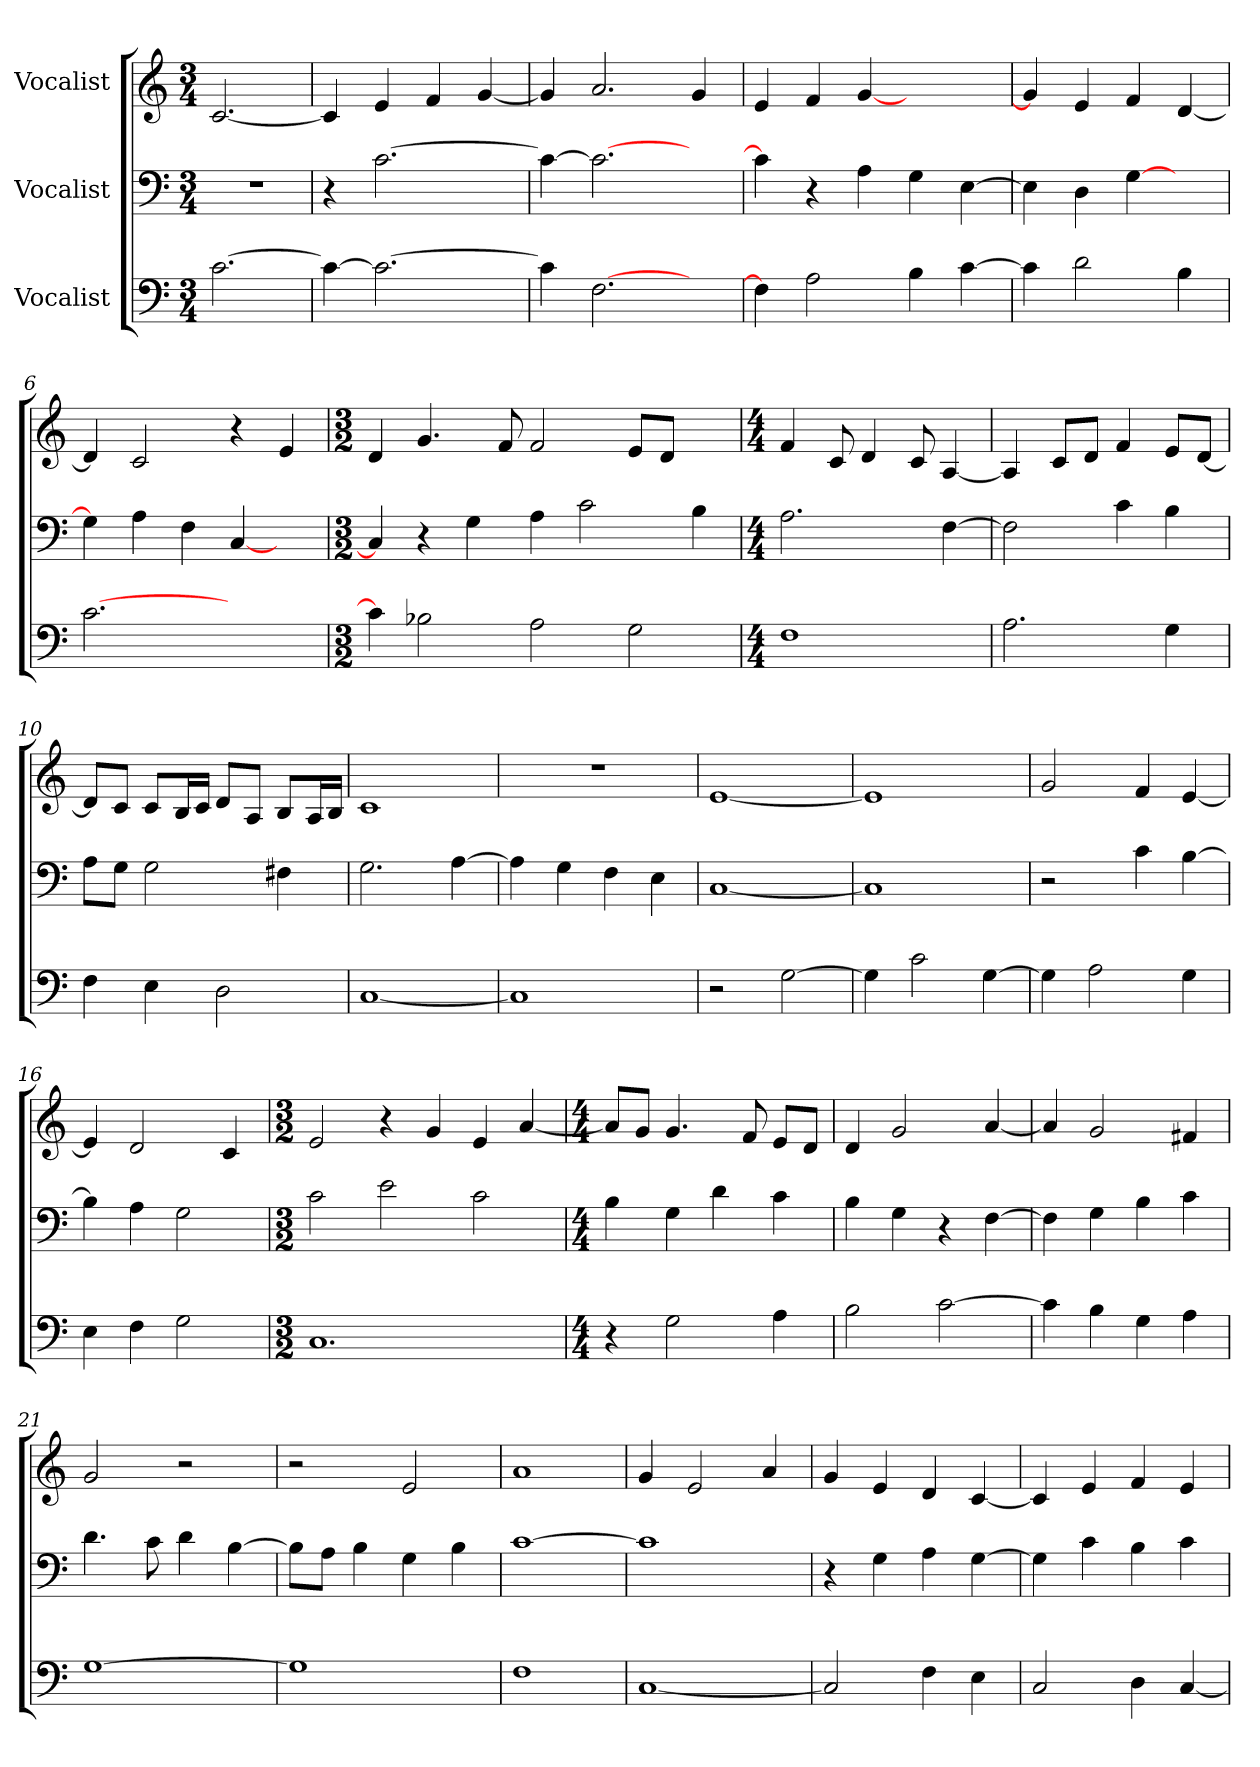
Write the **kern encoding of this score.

**kern	**kern	**kern
*part3	*part2	*part1
*staff3	*staff2	*staff1
*I"Vocalist	*I"Vocalist	*I"Vocalist
*M3/4	*M3/4	*M3/4
=1	=1	=1
[2.c	2.r	[2.c
=2	=2	=2
4c_	4r	4c]
2.c_	[2.c	4e
.	.	4f
.	.	[4g
=3	=3	=3
4c]	4c_	4g]
[2.F	2.c_	2.a
4ryy	4ryy	4g
=4	=4	=4
4F]	4c]	4e
2A	4r	4f
.	4A	[4g
4B	4G	2ryy
[4c	[4E	.
=5	=5	=5
4c]	4E]	4g]
2d	4D	4e
.	[4G	4f
4B	4ryy	[4d
=6	=6	=6
[2.c	4G]	4d]
.	4A	2c
.	4F	.
2ryy	[4C	4r
.	4ryy	4e
=7	=7	=7
*M3/2	*M3/2	*M3/2
4c]	4C]	4d
2B-X	4r	4.g
.	4G	.
.	.	8f
2A	4A	2f
.	2c	.
2G	.	8eL
.	.	8dJ
.	4B	4ryy
=8	=8	=8
*M4/4	*M4/4	*M4/4
1F	2.A	4f
.	.	8c
.	.	4d
.	.	8c
.	[4F	[4A
=9	=9	=9
2.A	2F]	4A]
.	.	8cL
.	.	8dJ
.	4c	4f
4G	4B	8eL
.	.	[8dJ
=10	=10	=10
4F	8AL	8dL]
.	8GJ	8cJ
4E	2G	8cL
.	.	16BL
.	.	16cJJ
2D	.	8dL
.	.	8AJ
.	4F#X	8BL
.	.	16AL
.	.	16BJJ
=11	=11	=11
[1C	2.G	1c
.	[4A	.
=12	=12	=12
1C]	4A]	1r
.	4G	.
.	4F	.
.	4E	.
=13	=13	=13
2r	[1C	[1e
[2G	.	.
=14	=14	=14
4G]	1C]	1e]
2c	.	.
[4G	.	.
=15	=15	=15
4G]	2r	2g
2A	.	.
.	4c	4f
4G	[4B	[4e
=16	=16	=16
4E	4B]	4e]
4F	4A	2d
2G	2G	.
.	.	4c
=17	=17	=17
*M3/2	*M3/2	*M3/2
1.C	2c	2e
.	2e	4r
.	.	4g
.	2c	4e
.	.	[4a
=18	=18	=18
*M4/4	*M4/4	*M4/4
4r	4B	8aL]
.	.	8gJ
2G	4G	4.g
.	4d	.
.	.	8f
4A	4c	8eL
.	.	8dJ
=19	=19	=19
2B	4B	4d
.	4G	2g
[2c	4r	.
.	[4F	[4a
=20	=20	=20
4c]	4F]	4a]
4B	4G	2g
4G	4B	.
4A	4c	4f#X
=21	=21	=21
[1G	4.d	2g
.	8c	.
.	4d	2r
.	[4B	.
=22	=22	=22
1G]	8BL]	2r
.	8AJ	.
.	4B	.
.	4G	2e
.	4B	.
=23	=23	=23
1F	[1c	1a
=24	=24	=24
[1C	1c]	4g
.	.	2e
.	.	4a
=25	=25	=25
2C]	4r	4g
.	4G	4e
4F	4A	4d
4E	[4G	[4c
=26	=26	=26
2C	4G]	4c]
.	4c	4e
4D	4B	4f
[4C	4c	4e
=	=	=
*-	*-	*-
